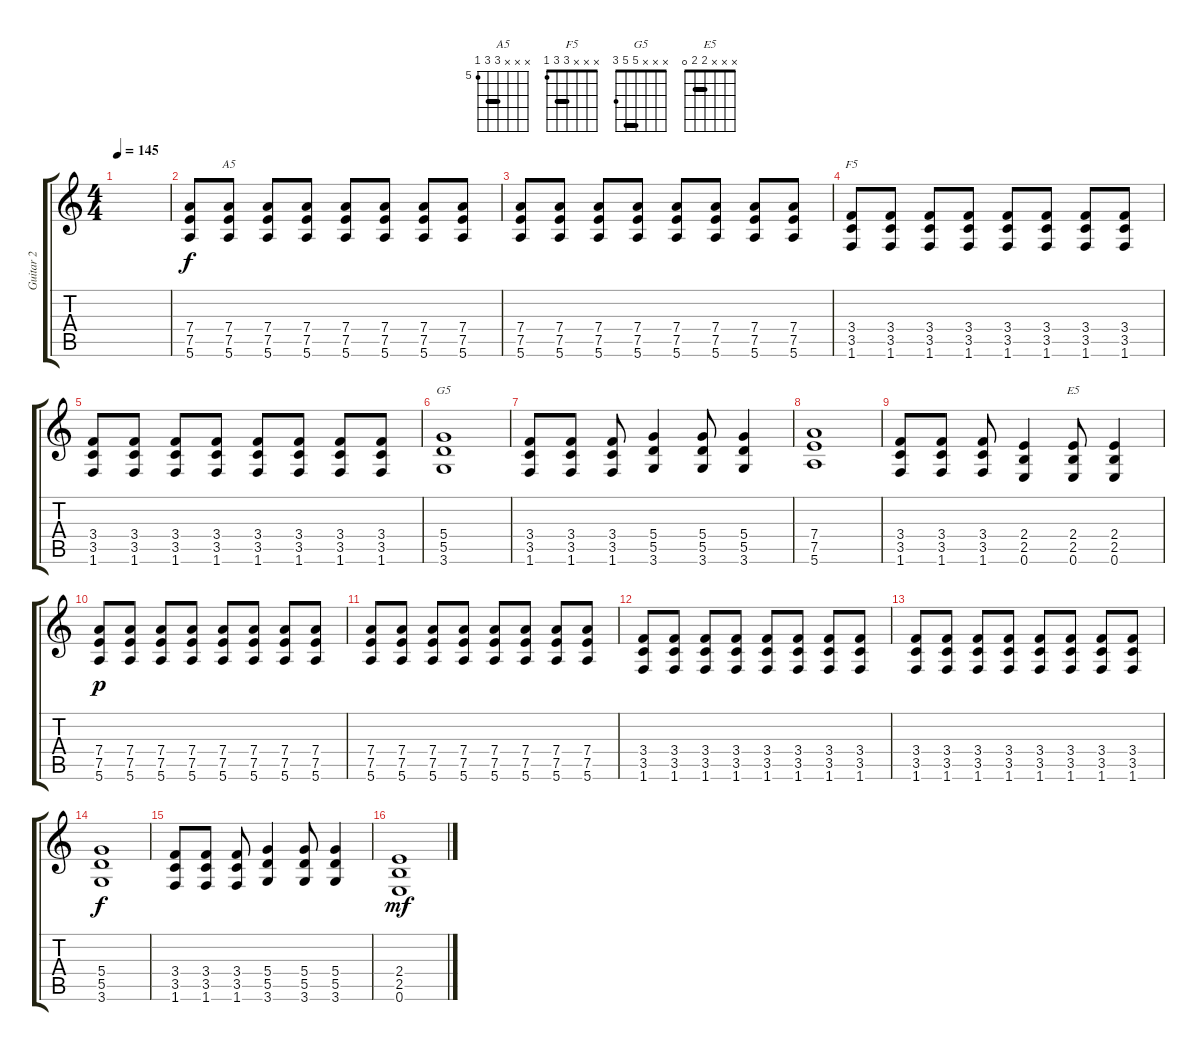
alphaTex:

\track ("Guitar 2" "Guitar 2") {instrument distortionguitar}
\staff {score tabs}
\tuning (E4 B3 G3 D3 A2 E2) {hide}
\chord ("A5" x x x 7 7 5) {firstfret 5 barre 7}
\chord ("F5" x x x 3 3 1) {barre 3}
\chord ("G5" x x x 5 5 3) {barre 5}
\chord ("E5" x x x 2 2 0) {barre 2}
\ts (4 4)
\tempo 145
\clef g2
\ks c
|
(7.4 7.5 5.6).8 (7.4 7.5 5.6).8{ch "A5"} (7.4 7.5 5.6).8 (7.4 7.5 5.6).8 (7.4 7.5 5.6).8 (7.4 7.5 5.6).8 (7.4 7.5 5.6).8 (7.4 7.5 5.6).8 |
(7.4 7.5 5.6).8 (7.4 7.5 5.6).8 (7.4 7.5 5.6).8 (7.4 7.5 5.6).8 (7.4 7.5 5.6).8 (7.4 7.5 5.6).8 (7.4 7.5 5.6).8 (7.4 7.5 5.6).8 |
(3.4 3.5 1.6).8{ch "F5"} (3.4 3.5 1.6).8 (3.4 3.5 1.6).8 (3.4 3.5 1.6).8 (3.4 3.5 1.6).8 (3.4 3.5 1.6).8 (3.4 3.5 1.6).8 (3.4 3.5 1.6).8 |
(3.4 3.5 1.6).8 (3.4 3.5 1.6).8 (3.4 3.5 1.6).8 (3.4 3.5 1.6).8 (3.4 3.5 1.6).8 (3.4 3.5 1.6).8 (3.4 3.5 1.6).8 (3.4 3.5 1.6).8 |
(5.4 5.5 3.6).1{ch "G5" dy f} |
(3.4 3.5 1.6).8 (3.4 3.5 1.6).8 (3.4 3.5 1.6).8 (5.4 5.5 3.6).4 (5.4 5.5 3.6).8 (5.4 5.5 3.6).4 |
(7.4 7.5 5.6).1 |
(3.4 3.5 1.6).8 (3.4 3.5 1.6).8 (3.4 3.5 1.6).8 (2.4 2.5 0.6).4 (2.4 2.5 0.6).8{ch "E5"} (2.4 2.5 0.6).4 |
(7.4 7.5 5.6).8{dy p} (7.4 7.5 5.6).8 (7.4 7.5 5.6).8 (7.4 7.5 5.6).8 (7.4 7.5 5.6).8 (7.4 7.5 5.6).8 (7.4 7.5 5.6).8 (7.4 7.5 5.6).8 |
(7.4 7.5 5.6).8 (7.4 7.5 5.6).8 (7.4 7.5 5.6).8 (7.4 7.5 5.6).8 (7.4 7.5 5.6).8 (7.4 7.5 5.6).8 (7.4 7.5 5.6).8 (7.4 7.5 5.6).8 |
(3.4 3.5 1.6).8 (3.4 3.5 1.6).8 (3.4 3.5 1.6).8 (3.4 3.5 1.6).8 (3.4 3.5 1.6).8 (3.4 3.5 1.6).8 (3.4 3.5 1.6).8 (3.4 3.5 1.6).8 |
(3.4 3.5 1.6).8 (3.4 3.5 1.6).8 (3.4 3.5 1.6).8 (3.4 3.5 1.6).8 (3.4 3.5 1.6).8 (3.4 3.5 1.6).8 (3.4 3.5 1.6).8 (3.4 3.5 1.6).8 |
(5.4 5.5 3.6).1{dy f} |
(3.4 3.5 1.6).8 (3.4 3.5 1.6).8 (3.4 3.5 1.6).8 (5.4 5.5 3.6).4 (5.4 5.5 3.6).8 (5.4 5.5 3.6).4 |
(2.4 2.5 0.6).1{dy mf}
